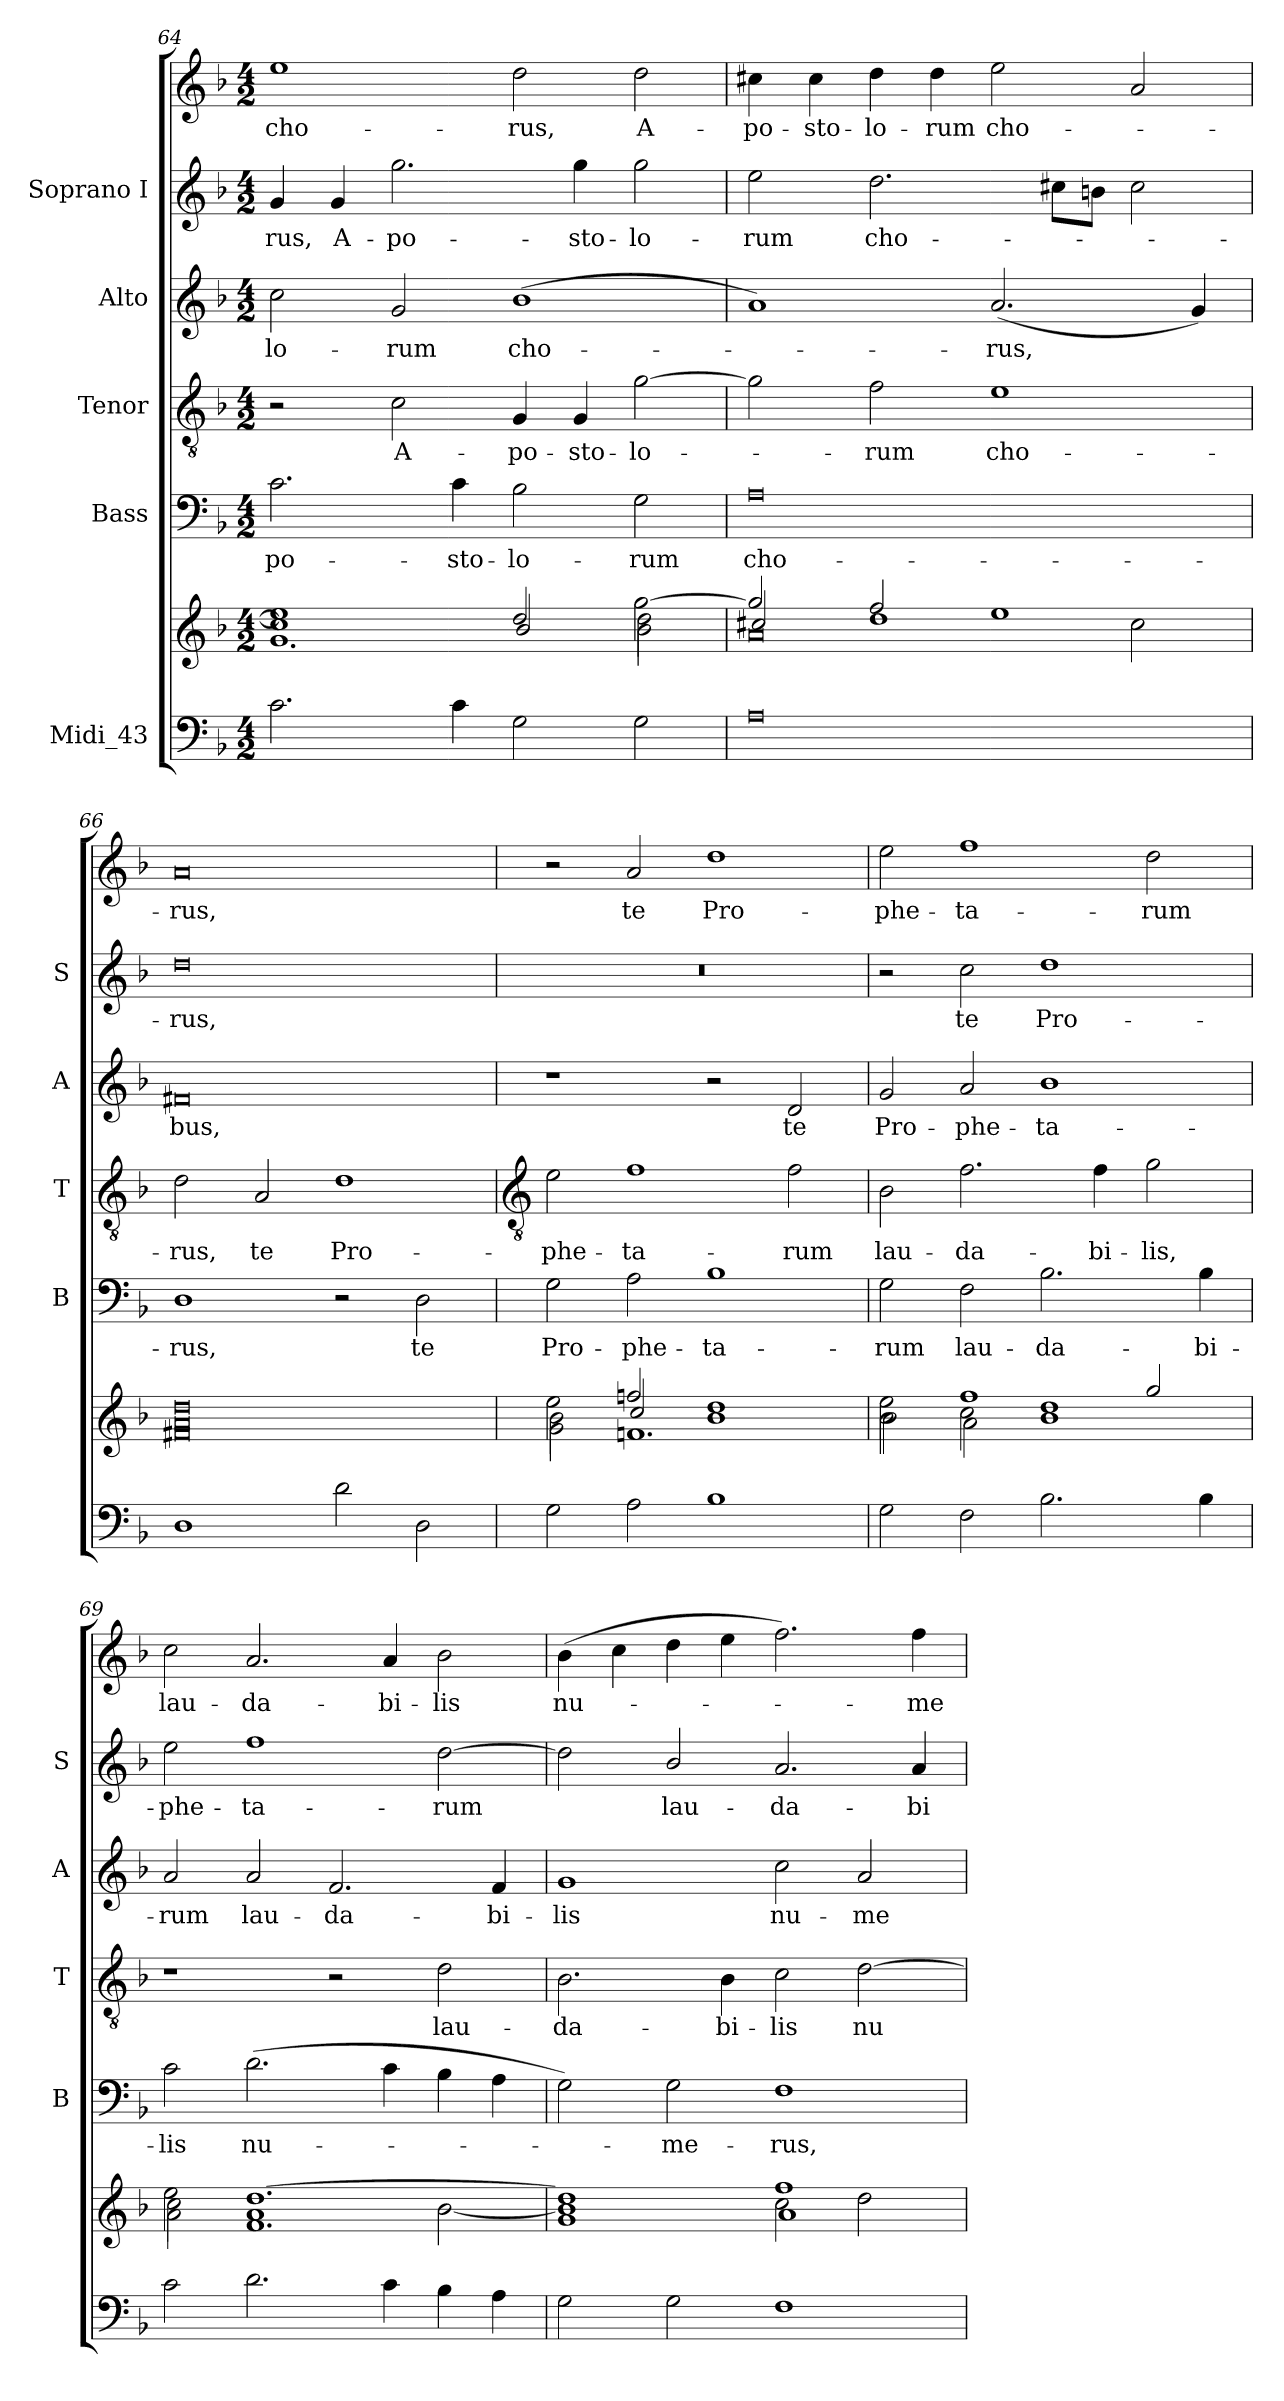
**kern	**kern	**kern	**text	**kern	**text	**kern	**text	**kern	**text	**kern	**text
*part5	*part5	*part4	*part4	*part3	*part3	*part2	*part2	*part1	*part1	*part1	*part1
*staff7	*staff6	*staff5	*staff5	*staff4	*staff4	*staff3	*staff3	*staff2	*staff2	*staff1	*staff1
*I"Midi_43	*	*I"Bass	*	*I"Tenor	*	*I"Alto	*	*I"Soprano I	*	*	*
*	*	*I'B	*	*I'T	*	*I'A	*	*I'S	*	*	*
*clefF4	*clefG2	*clefF4	*	*clefGv2	*	*clefG2	*	*clefG2	*	*clefG2	*
*k[b-]	*k[b-]	*k[b-]	*	*k[b-]	*	*k[b-]	*	*k[b-]	*	*k[b-]	*
*F:	*F:	*F:	*	*F:	*	*F:	*	*F:	*	*F:	*
*M4/2	*M4/2	*M4/2	*	*M4/2	*	*M4/2	*	*M4/2	*	*M4/2	*
=64	=64	=64	=64	=64	=64	=64	=64	=64	=64	=64	=64
*	*^	*	*	*	*	*	*	*	*	*	*
*	*	*^	*	*	*	*	*	*	*	*	*	*
!	!	!	!	!	!LO:LY:b	!	!	!	!LO:LY:b	!	!LO:LY:b	!	!LO:LY:b
2.c	1ee/]	1cc\]	1.g\	2.c	-po-	2r	.	2cc	-lo-	4g	-rus,	1ee	cho-
!	!	!	!	!	!	!	!	!	!	!	!LO:LY:b	!	!
.	.	.	.	.	.	.	.	.	.	4g	A-	.	.
!	!	!	!	!	!	!	!LO:LY:b	!	!LO:LY:b	!	!LO:LY:b	!	!
.	.	.	.	.	.	2c	A-	2g	-rum	2.gg	-po-	.	.
!	!	!	!	!	!LO:LY:b	!	!	!	!	!	!	!	!
4c	.	.	.	4c	-sto-	.	.	.	.	.	.	.	.
!	!	!	!	!	!LO:LY:b	!	!LO:LY:b	!	!LO:LY:b	!	!	!	!LO:LY:b
2G	2dd/	2b-/	.	2B-	-lo-	4G	-po-	(<1b-	cho-	.	.	2dd	-rus,
!	!	!	!	!	!	!	!LO:LY:b	!	!	!	!LO:LY:b	!	!
.	.	.	.	.	.	4G	-sto-	.	.	4gg	-sto-	.	.
!	!	!	!	!	!LO:LY:b	!	!LO:LY:b	!	!	!	!LO:LY:b	!	!LO:LY:b
2G	[2gg\	2dd\	2b-\	2G	-rum	[2g	-lo-	.	.	2gg	-lo-	2dd	A-
=65	=65	=65	=65	=65	=65	=65	=65	=65	=65	=65	=65	=65	=65
!	!	!	!	!	!LO:LY:b	!	!	!	!	!	!LO:LY:b	!	!LO:LY:b
0A	2gg/]	2cc#X/	0a\	0A	cho-	2g]	.	1a)	.	2ee	rum	4cc#X	-po-
!	!	!	!	!	!	!	!	!	!	!	!	!	!LO:LY:b
.	.	.	.	.	.	.	.	.	.	.	.	4cc#	-sto-
!	!	!	!	!	!	!	!LO:LY:b	!	!	!	!LO:LY:b	!	!LO:LY:b
.	2ff/	1dd\	.	.	.	2f	rum	.	.	2.dd	cho-	4dd	-lo-
!	!	!	!	!	!	!	!	!	!	!	!	!	!LO:LY:b
.	.	.	.	.	.	.	.	.	.	.	.	4dd	-rum
!	!	!	!	!	!	!	!LO:LY:b	!	!LO:LY:b	!	!	!	!LO:LY:b
.	1ee/	.	.	.	.	1e	cho-	(<2.a	rus,	.	.	2ee	cho-
.	.	.	.	.	.	.	.	.	.	8cc#XL	.	.	.
.	.	.	.	.	.	.	.	.	.	8bnJ	.	.	.
.	.	2cc#\	.	.	.	.	.	.	.	2cc#	.	2a	.
.	.	.	.	.	.	.	.	4g)	.	.	.	.	.
=66	=66	=66	=66	=66	=66	=66	=66	=66	=66	=66	=66	=66	=66
!	!	!	!	!	!LO:LY:b	!	!LO:LY:b	!	!LO:LY:b	!	!LO:LY:b	!	!LO:LY:b
1D	0dd/	0a\	0f#X\	1D	-rus,	2d	-rus,	0f#X	bus,	0dd	rus,	0a	rus,
!	!	!	!	!	!	!	!LO:LY:b	!	!	!	!	!	!
.	.	.	.	.	.	2A	te	.	.	.	.	.	.
!	!	!	!	!	!	!	!LO:LY:b	!	!	!	!	!	!
2d	.	.	.	2r	.	1d	Pro-	.	.	.	.	.	.
!	!	!	!	!	!LO:LY:b	!	!	!	!	!	!	!	!
2D	.	.	.	2D	te	.	.	.	.	.	.	.	.
!!LO:LB:g=z
=67	=67	=67	=67	=67	=67	=67	=67	=67	=67	=67	=67	=67	=67
*	*	*	*	*	*	*clefGv2	*	*	*	*	*	*	*
!	!	!	!	!	!LO:LY:b	!	!LO:LY:b	!	!	!	!	!	!
2G	2ee\	2b-\	2g\	2G	Pro-	2e	-phe-	1r	.	0r	.	2r	.
!	!	!	!	!	!LO:LY:b	!	!LO:LY:b	!	!	!	!	!	!LO:LY:b
2A	2ffn/	2cc/	1.fn\	2A	-phe-	1f	-ta-	.	.	.	.	2a	te
!	!	!	!	!	!LO:LY:b	!	!	!	!	!	!	!	!LO:LY:b
1B-	1dd/	1b-\	.	1B-	-ta-	.	.	2r	.	.	.	1dd	Pro-
!	!	!	!	!	!	!	!LO:LY:b	!	!LO:LY:b	!	!	!	!
.	.	.	.	.	.	2f	-rum	2d	te	.	.	.	.
=68	=68	=68	=68	=68	=68	=68	=68	=68	=68	=68	=68	=68	=68
!	!	!	!	!	!LO:LY:b	!	!LO:LY:b	!	!LO:LY:b	!	!	!	!LO:LY:b
2G	2ee\	2b-\	2b-\	2G	-rum	2B-	lau-	2g	Pro-	2r	.	2ee	-phe-
!	!	!	!	!	!LO:LY:b	!	!LO:LY:b	!	!LO:LY:b	!	!LO:LY:b	!	!LO:LY:b
2F	1ff/	2cc\	2a\	2F	lau-	2.f	-da-	2a	-phe-	2cc	te	1ff	-ta-
!	!	!	!	!	!LO:LY:b	!	!	!	!LO:LY:b	!	!LO:LY:b	!	!
2.B-	.	1dd\	1b-\	2.B-	-da-	.	.	1b-	-ta-	1dd	Pro-	.	.
!	!	!	!	!	!	!	!LO:LY:b	!	!	!	!	!	!
.	.	.	.	.	.	4f	-bi-	.	.	.	.	.	.
!	!	!	!	!	!	!	!LO:LY:b	!	!	!	!	!	!LO:LY:b
.	2gg/	.	.	.	.	2g	-lis,	.	.	.	.	2dd	-rum
!	!	!	!	!	!LO:LY:b	!	!	!	!	!	!	!	!
4B-	.	.	.	4B-	-bi-	.	.	.	.	.	.	.	.
=69	=69	=69	=69	=69	=69	=69	=69	=69	=69	=69	=69	=69	=69
!	!	!	!	!	!LO:LY:b	!	!	!	!LO:LY:b	!	!LO:LY:b	!	!LO:LY:b
2c	2ee\	2cc\	2a\	2c	-lis	1r	.	2a	-rum	2ee	phe-	2cc	-lau-
!	!	!	!	!	!LO:LY:b	!	!	!	!LO:LY:b	!	!LO:LY:b	!	!LO:LY:b
2.d	[1.dd/	1a\	1.f\	(>2.d	nu-	.	.	2a	lau-	1ff	-ta-	2.a	-da-
!	!	!	!	!	!	!	!	!	!LO:LY:b	!	!	!	!
.	.	.	.	.	.	2r	.	2.f	-da-	.	.	.	.
!	!	!	!	!	!	!	!	!	!	!	!	!	!LO:LY:b
4c	.	.	.	4c	.	.	.	.	.	.	.	4a	-bi-
!	!	!	!	!	!	!	!LO:LY:b	!	!	!	!LO:LY:b	!	!LO:LY:b
4B-	.	[2b-\	.	4B-	.	2d	lau-	.	.	[2dd	-rum	2b-	-lis
!	!	!	!	!	!	!	!	!	!LO:LY:b	!	!	!	!
4A	.	.	.	4A	.	.	.	4f	-bi-	.	.	.	.
=70	=70	=70	=70	=70	=70	=70	=70	=70	=70	=70	=70	=70	=70
!	!	!	!	!	!	!	!LO:LY:b	!	!LO:LY:b	!	!	!	!LO:LY:b
2G	1dd/]	1b-\]	1g\	2G)	.	2.B-	-da-	1g	-lis	2dd]	.	(>4b-	nu-
.	.	.	.	.	.	.	.	.	.	.	.	4cc	.
!	!	!	!	!	!LO:LY:b	!	!	!	!	!	!LO:LY:b	!	!
2G	.	.	.	2G	me-	.	.	.	.	2b-/	-lau-	4dd	.
!	!	!	!	!	!	!	!LO:LY:b	!	!	!	!	!	!
.	.	.	.	.	.	4B-	-bi-	.	.	.	.	4ee	.
!	!	!	!	!	!LO:LY:b	!	!LO:LY:b	!	!LO:LY:b	!	!LO:LY:b	!	!
1F	1ff/	2cc\	1a\	1F	-rus,	2c	-lis	2cc	nu-	2.a	-da-	2.ff)	.
!	!	!	!	!	!	!	!LO:LY:b	!	!LO:LY:b	!	!	!	!
.	.	2dd\	.	.	.	[2d	nu-	2a	-me-	.	.	.	.
!	!	!	!	!	!	!	!	!	!	!	!LO:LY:b	!	!LO:LY:b
.	.	.	.	.	.	.	.	.	.	4a	-bi-	4ff	me-
*	*v	*v	*v	*	*	*	*	*	*	*	*	*	*
=	=	=	=	=	=	=	=	=	=	=	=
*-	*-	*-	*-	*-	*-	*-	*-	*-	*-	*-	*-
